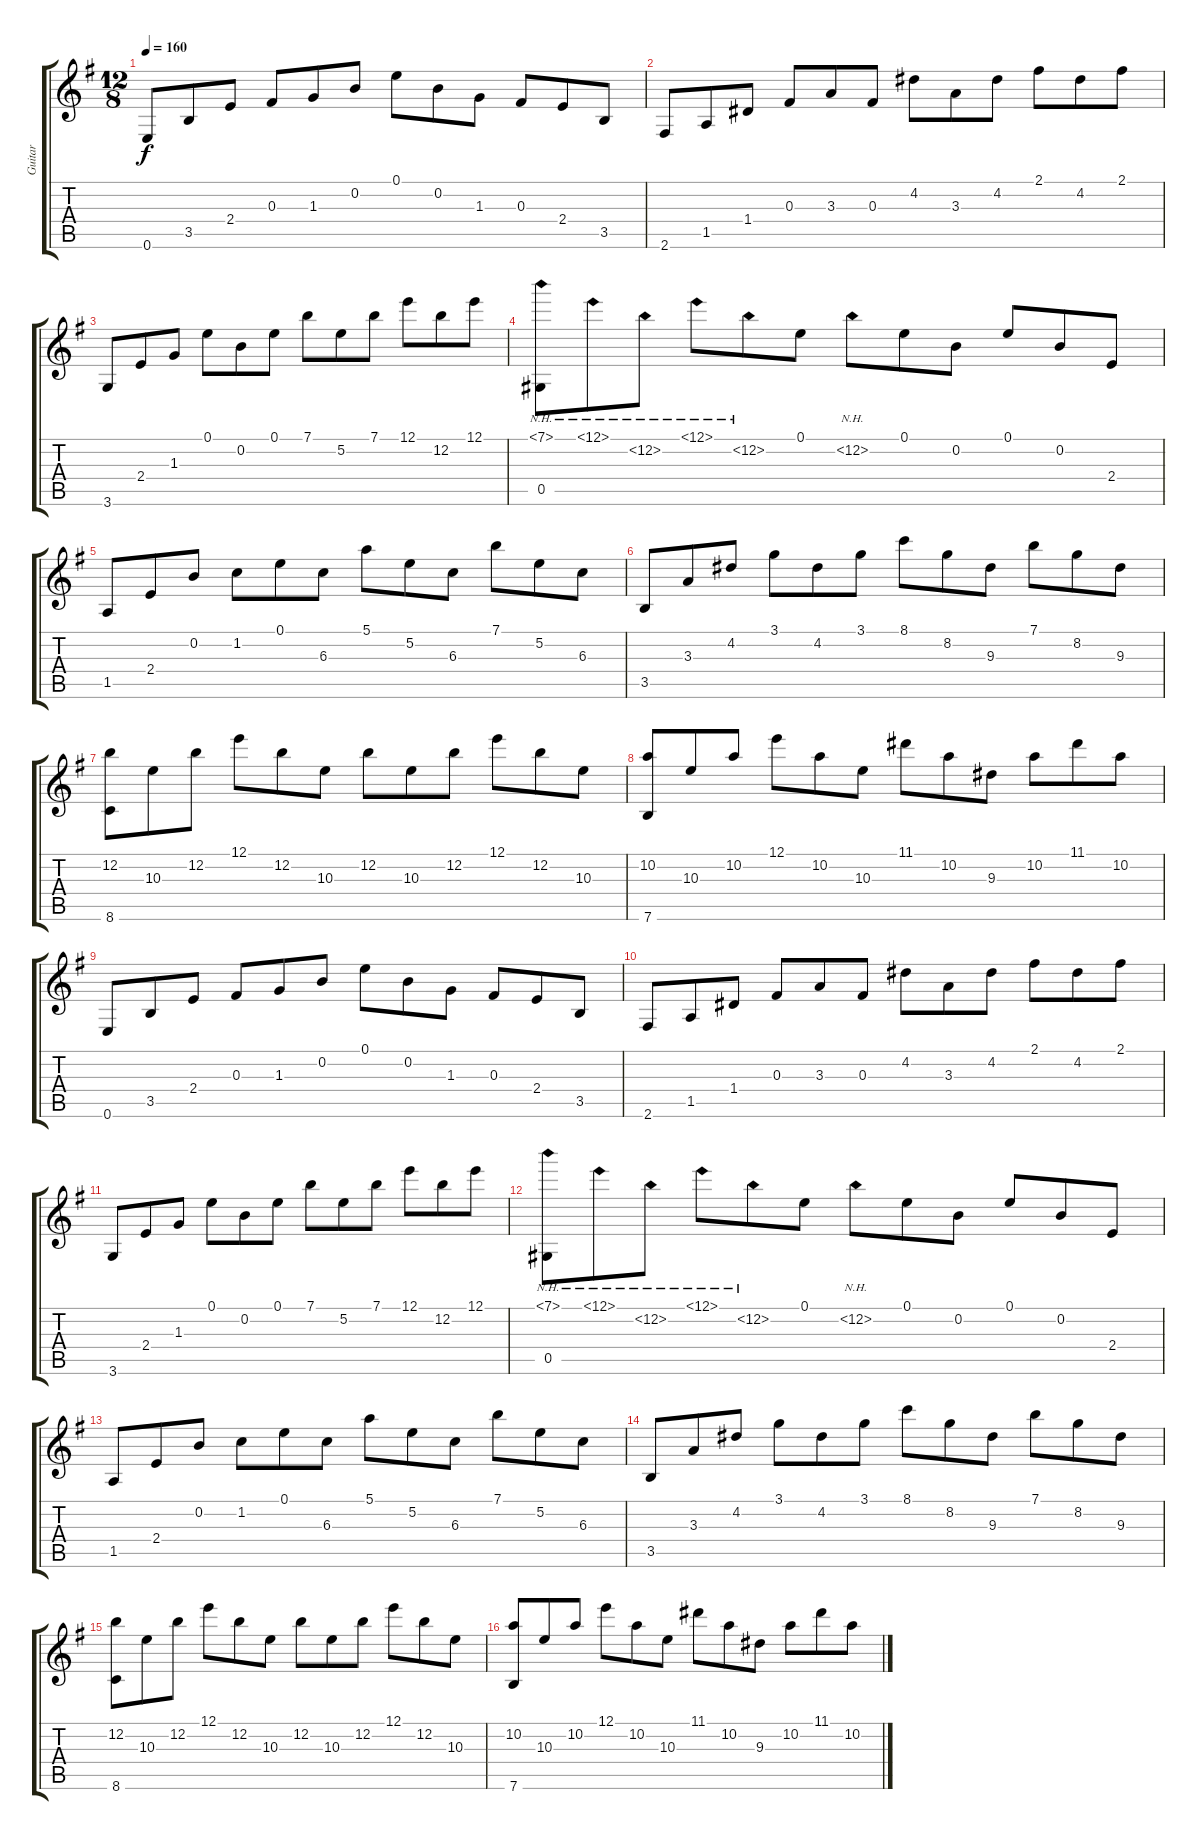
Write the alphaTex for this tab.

\track ("Guitar" "Guitar") {instrument acousticguitarnylon}
\staff {score tabs}
\tuning (E4 B3 Gb3 D3 Ab2 E2) {hide}
\ts (12 8)
\tempo 160
\clef g2
\ks eminor
0.6.8{dy f} 3.5.8 2.4.8 0.3.8 1.3.8 0.2.8 0.1.8 0.2.8 1.3.8 0.3.8 2.4.8 3.5.8 |
2.6.8 1.5.8 1.4.8 0.3.8 3.3.8 0.3.8 4.2.8 3.3.8 4.2.8 2.1.8 4.2.8 2.1.8 |
3.6.8 2.4.8 1.3.8 0.1.8 0.2.8 0.1.8 7.1.8 5.2.8 7.1.8 12.1.8 12.2.8 12.1.8 |
(7.1{nh} 0.5).8 12.1{nh}.8 12.2{nh}.8 12.1{nh}.8 12.2{nh}.8 0.1.8 12.2{nh}.8 0.1.8 0.2.8 0.1.8 0.2.8 2.4.8 |
1.5.8 2.4.8 0.2.8 1.2.8 0.1.8 6.3.8 5.1.8 5.2.8 6.3.8 7.1.8 5.2.8 6.3.8 |
3.5.8 3.3.8 4.2.8 3.1.8 4.2.8 3.1.8 8.1.8 8.2.8 9.3.8 7.1.8 8.2.8 9.3.8 |
(12.2 8.6).8 10.3.8 12.2.8 12.1.8 12.2.8 10.3.8 12.2.8 10.3.8 12.2.8 12.1.8 12.2.8 10.3.8 |
(10.2 7.6).8 10.3.8 10.2.8 12.1.8 10.2.8 10.3.8 11.1.8 10.2.8 9.3.8 10.2.8 11.1.8 10.2.8 |
0.6.8 3.5.8 2.4.8 0.3.8 1.3.8 0.2.8 0.1.8 0.2.8 1.3.8 0.3.8 2.4.8 3.5.8 |
2.6.8 1.5.8 1.4.8 0.3.8 3.3.8 0.3.8 4.2.8 3.3.8 4.2.8 2.1.8 4.2.8 2.1.8 |
3.6.8 2.4.8 1.3.8 0.1.8 0.2.8 0.1.8 7.1.8 5.2.8 7.1.8 12.1.8 12.2.8 12.1.8 |
(7.1{nh} 0.5).8 12.1{nh}.8 12.2{nh}.8 12.1{nh}.8 12.2{nh}.8 0.1.8 12.2{nh}.8 0.1.8 0.2.8 0.1.8 0.2.8 2.4.8 |
1.5.8 2.4.8 0.2.8 1.2.8 0.1.8 6.3.8 5.1.8 5.2.8 6.3.8 7.1.8 5.2.8 6.3.8 |
3.5.8 3.3.8 4.2.8 3.1.8 4.2.8 3.1.8 8.1.8 8.2.8 9.3.8 7.1.8 8.2.8 9.3.8 |
(12.2 8.6).8 10.3.8 12.2.8 12.1.8 12.2.8 10.3.8 12.2.8 10.3.8 12.2.8 12.1.8 12.2.8 10.3.8 |
(10.2 7.6).8 10.3.8 10.2.8 12.1.8 10.2.8 10.3.8 11.1.8 10.2.8 9.3.8 10.2.8 11.1.8 10.2.8
